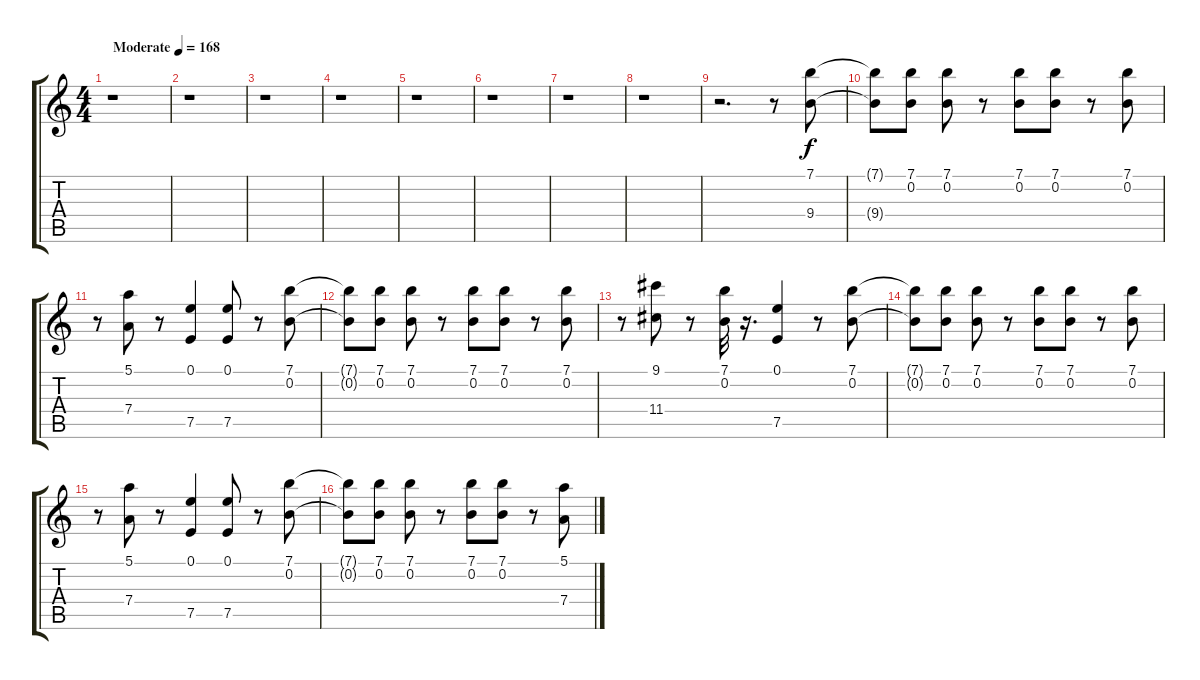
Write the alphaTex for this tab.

\track "" {instrument overdrivenguitar}
\staff {score tabs}
\tuning (E4 B3 G3 D3 A2 E2) {hide}
\ts (4 4)
\tempo (168 "Moderate")
\clef g2
\ks c
r.1{dy f instrument overdrivenguitar} |
r.1 |
r.1 |
r.1 |
r.1 |
r.1 |
r.1 |
r.1 |
r.2{d} r.8 (7.1 9.4).8 |
(7.1{t} 9.4{t}).8 (7.1 0.2).8 (7.1 0.2).8 r.8 (7.1 0.2).8 (7.1 0.2).8 r.8 (7.1 0.2).8 |
r.8 (5.1 7.4).8 r.8 (0.1 7.5).4 (0.1 7.5).8 r.8 (7.1 0.2).8 |
(7.1{t} 0.2{t}).8 (7.1 0.2).8 (7.1 0.2).8 r.8 (7.1 0.2).8 (7.1 0.2).8 r.8 (7.1 0.2).8 |
r.8 (9.1 11.4).8 r.8 (7.1 0.2).32 r.16{d} (0.1 7.5).4 r.8 (7.1 0.2).8 |
(7.1{t} 0.2{t}).8 (7.1 0.2).8 (7.1 0.2).8 r.8 (7.1 0.2).8 (7.1 0.2).8 r.8 (7.1 0.2).8 |
r.8 (5.1 7.4).8 r.8 (0.1 7.5).4 (0.1 7.5).8 r.8 (7.1 0.2).8 |
(7.1{t} 0.2{t}).8 (7.1 0.2).8 (7.1 0.2).8 r.8 (7.1 0.2).8 (7.1 0.2).8 r.8 (5.1 7.4).8
